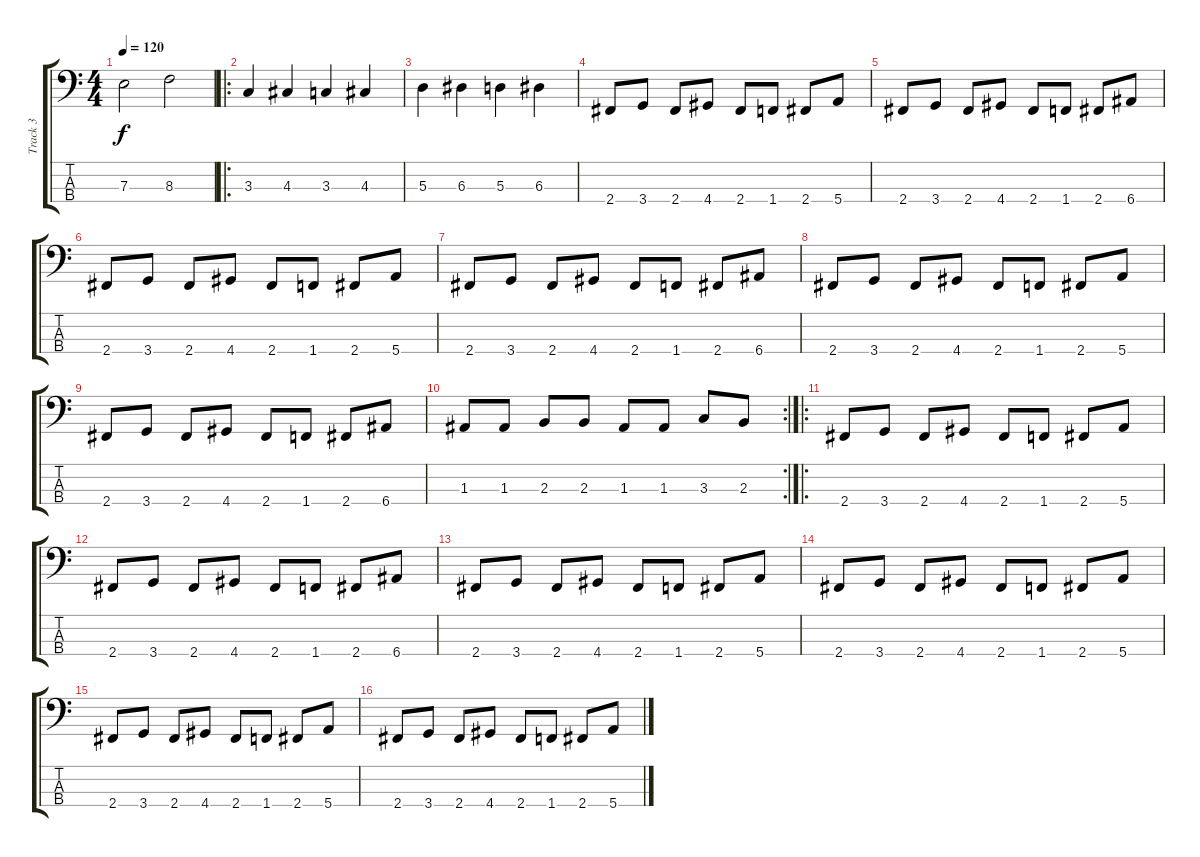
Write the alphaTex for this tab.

\track ("Track 3" "Track 3") {instrument electricbasspick}
\staff {score tabs}
\tuning (G2 D2 A1 E1) {hide}
\ts (4 4)
\tempo 120
\clef f4
\ks c
7.3.2{dy f} 8.3.2 |
\ro
3.3.4 4.3.4 3.3.4 4.3.4 |
5.3.4 6.3.4 5.3.4 6.3.4 |
2.4.8 3.4.8 2.4.8 4.4.8 2.4.8 1.4.8 2.4.8 5.4.8 |
2.4.8 3.4.8 2.4.8 4.4.8 2.4.8 1.4.8 2.4.8 6.4.8 |
2.4.8 3.4.8 2.4.8 4.4.8 2.4.8 1.4.8 2.4.8 5.4.8 |
2.4.8 3.4.8 2.4.8 4.4.8 2.4.8 1.4.8 2.4.8 6.4.8 |
2.4.8 3.4.8 2.4.8 4.4.8 2.4.8 1.4.8 2.4.8 5.4.8 |
2.4.8 3.4.8 2.4.8 4.4.8 2.4.8 1.4.8 2.4.8 6.4.8 |
\rc 2
1.3.8 1.3.8 2.3.8 2.3.8 1.3.8 1.3.8 3.3.8 2.3.8 |
\ro
2.4.8 3.4.8 2.4.8 4.4.8 2.4.8 1.4.8 2.4.8 5.4.8 |
2.4.8 3.4.8 2.4.8 4.4.8 2.4.8 1.4.8 2.4.8 6.4.8 |
2.4.8 3.4.8 2.4.8 4.4.8 2.4.8 1.4.8 2.4.8 5.4.8 |
2.4.8 3.4.8 2.4.8 4.4.8 2.4.8 1.4.8 2.4.8 5.4.8 |
2.4.8 3.4.8 2.4.8 4.4.8 2.4.8 1.4.8 2.4.8 5.4.8 |
2.4.8 3.4.8 2.4.8 4.4.8 2.4.8 1.4.8 2.4.8 5.4.8
